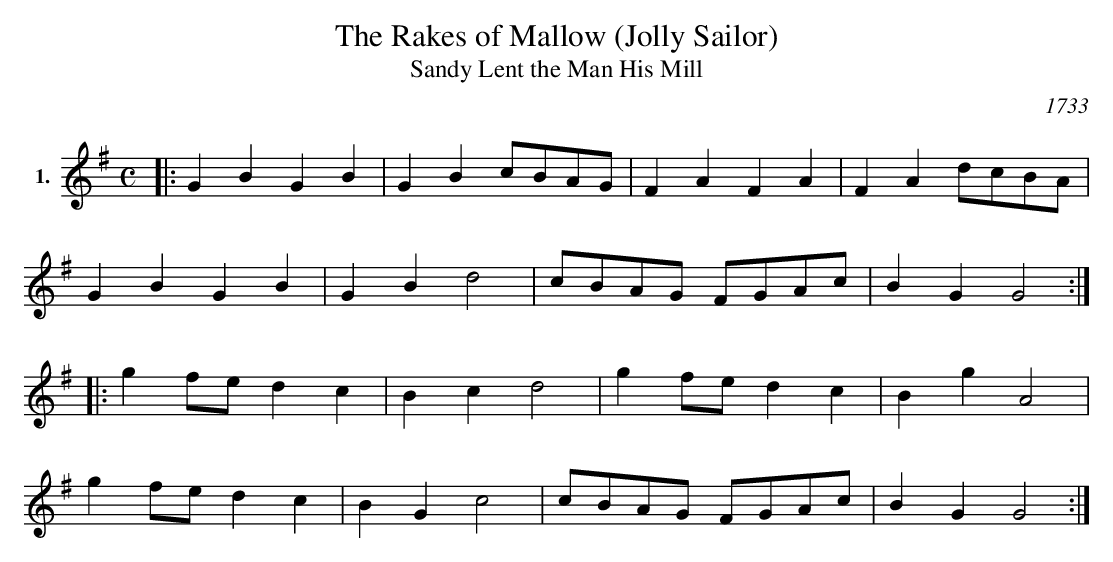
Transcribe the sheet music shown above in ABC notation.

X:1
T: The Rakes of Mallow (Jolly Sailor)
T: Sandy Lent the Man His Mill
O: 1733
M: C
L: 1/4
K: G
V:1 clef=treble name="1."
[V:1] |:GB GB | GB c/B/A/G/ |FA FA | FA d/c/B/A/ |
GB GB | GB d2 |c/B/A/G/ F/G/A/c/ |BG G2 :|
|:gf/e/ dc | Bc d2 |gf/e/ dc | Bg A2 |
gf/e/ dc | BG c2 |c/B/A/G/ F/G/A/c/ |BG G2 :|]
